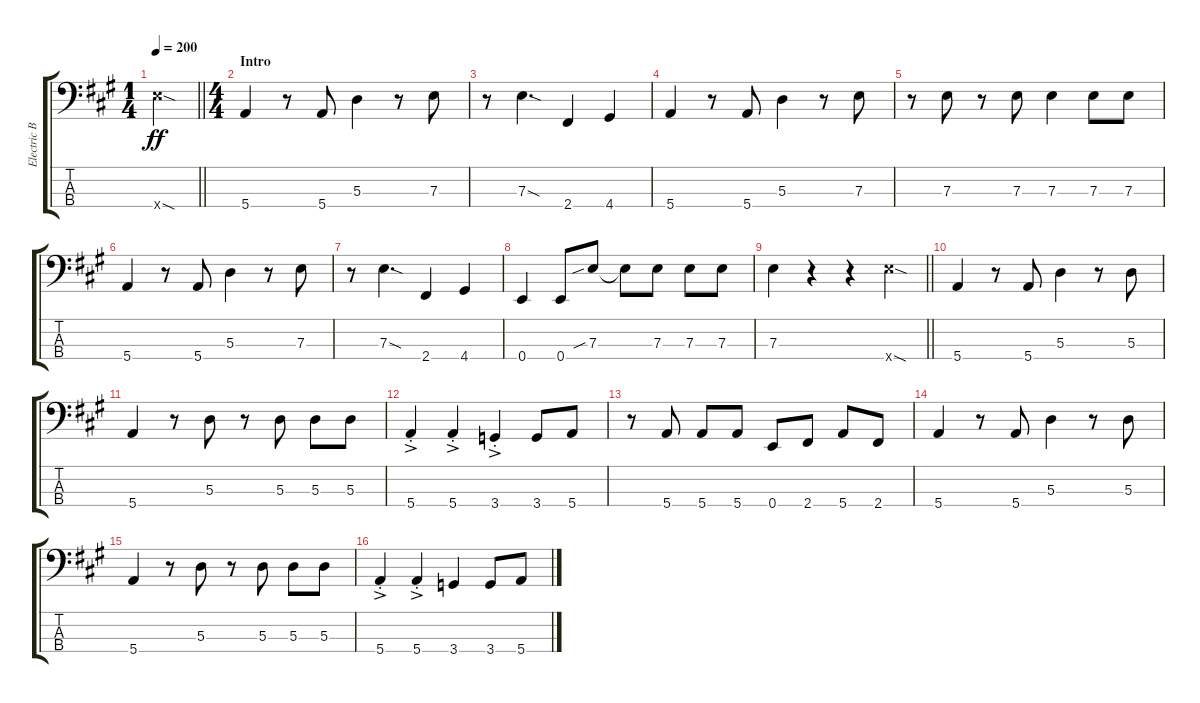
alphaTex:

\track ("Electric Bass" "Electric B") {instrument electricbassfinger}
\staff {score tabs}
\tuning (G2 D2 A1 E1) {hide}
\ts (1 4)
\tempo 200
\clef f4
\barLineRight lightlight
\ks a
12.4{sod x}.4{dy ff instrument electricbassfinger} |
\ts (4 4)
\section ("" "Intro")
5.4.4 r.8 5.4.8 5.3.4 r.8 7.3.8 |
r.8 7.3{sod}.4{d} 2.4.4 4.4.4 |
5.4.4 r.8 5.4.8 5.3.4 r.8 7.3.8 |
r.8 7.3.8 r.8 7.3.8 7.3.4 7.3.8 7.3.8 |
5.4.4 r.8 5.4.8 5.3.4 r.8 7.3.8 |
r.8 7.3{sod}.4{d} 2.4.4 4.4.4 |
0.4.4 0.4.8 7.3{sib}.8 7.3{t}.8 7.3.8 7.3.8 7.3.8 |
\barLineRight lightlight
7.3.4 r.4 r.4 12.4{sod x}.4 |
\section ("" "")
5.4.4 r.8 5.4.8 5.3.4 r.8 5.3.8 |
5.4.4 r.8 5.3.8 r.8 5.3.8 5.3.8 5.3.8 |
5.4{ac st}.4 5.4{ac st}.4 3.4{ac st}.4 3.4.8 5.4.8 |
r.8 5.4.8 5.4.8 5.4.8 0.4.8 2.4.8 5.4.8 2.4.8 |
5.4.4 r.8 5.4.8 5.3.4 r.8 5.3.8 |
5.4.4 r.8 5.3.8 r.8 5.3.8 5.3.8 5.3.8 |
5.4{ac st}.4 5.4{ac st}.4 3.4.4 3.4.8 5.4.8
